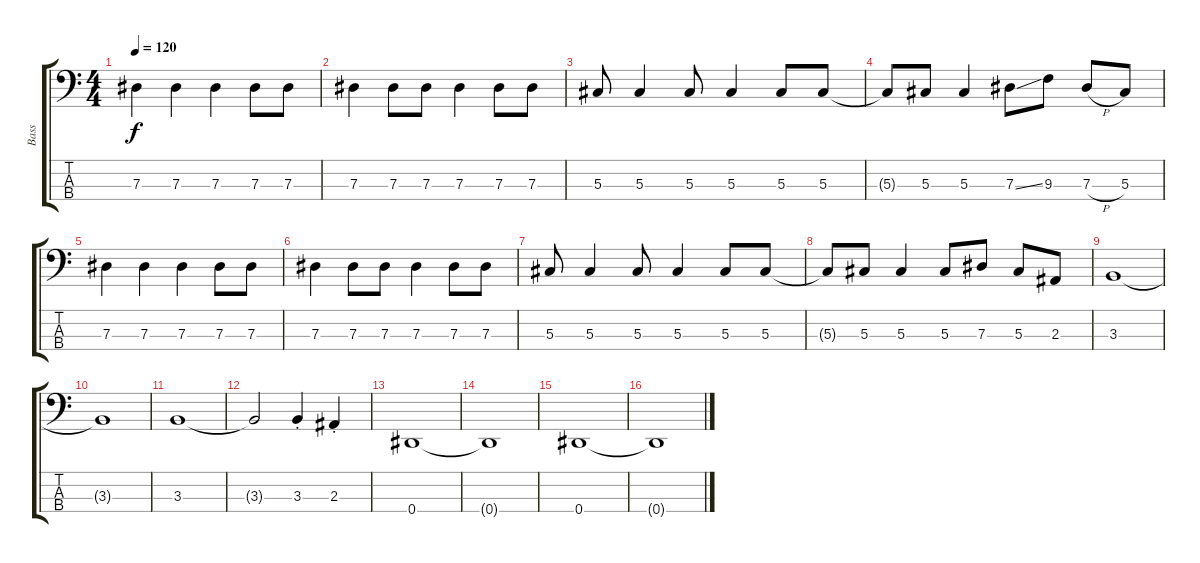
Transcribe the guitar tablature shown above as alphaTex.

\track ("Bass" "Bass") {instrument electricbassfinger}
\staff {score tabs}
\tuning (Gb2 Db2 Ab1 Eb1) {hide}
\ts (4 4)
\tempo 120
\clef f4
\ks c
7.3.4{dy f} 7.3.4 7.3.4 7.3.8 7.3.8 |
7.3.4 7.3.8 7.3.8 7.3.4 7.3.8 7.3.8 |
5.3.8 5.3.4 5.3.8 5.3.4 5.3.8 5.3.8 |
5.3{t}.8 5.3.8 5.3.4 7.3{ss}.8 9.3.8 7.3{h}.8 5.3.8 |
7.3.4 7.3.4 7.3.4 7.3.8 7.3.8 |
7.3.4 7.3.8 7.3.8 7.3.4 7.3.8 7.3.8 |
5.3.8 5.3.4 5.3.8 5.3.4 5.3.8 5.3.8 |
5.3{t}.8 5.3.8 5.3.4 5.3.8 7.3.8 5.3.8 2.3.8 |
3.3.1 |
3.3{t}.1 |
3.3.1 |
3.3{t}.2 3.3{st}.4 2.3{st}.4 |
0.4.1 |
0.4{t}.1 |
0.4.1 |
0.4{t}.1
